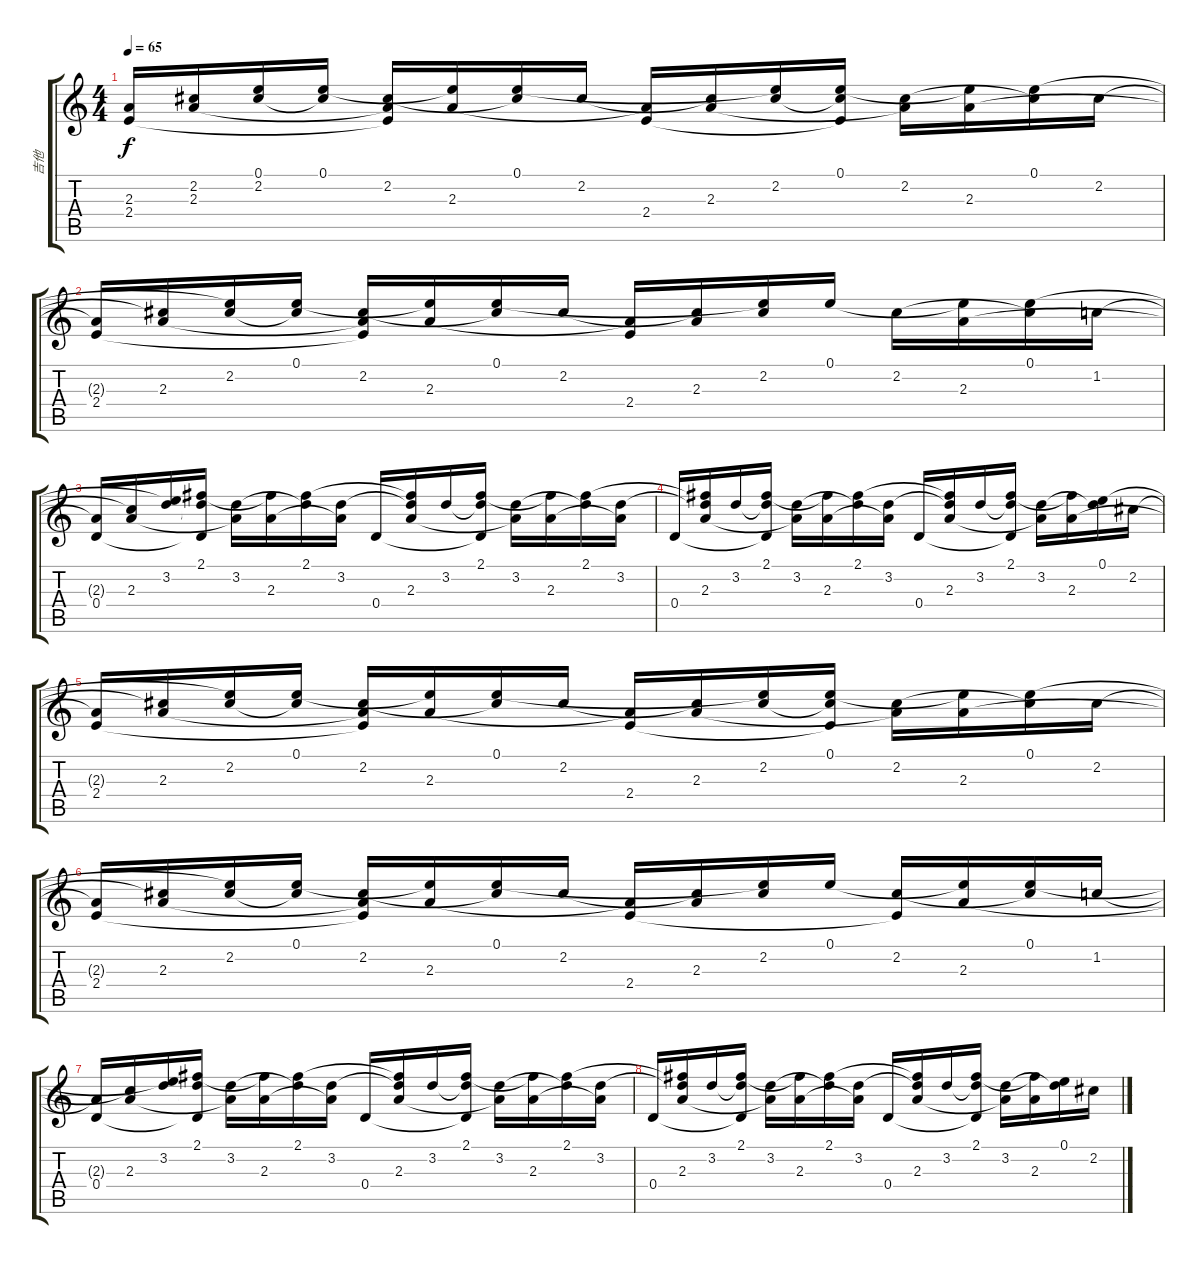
\track ("吉他" "吉他") {instrument acousticguitarnylon}
\staff {score tabs}
\tuning (E4 B3 G3 D3 A2 E2) {hide}
\ts (4 4)
\tempo 65
\clef g2
\ks c
(2.3{t} 2.4).16{dy f} (2.2{t} 2.3).16 (0.1{t} 2.2).16 (0.1 2.2{t}).16 (2.2 2.3{t} 2.4{t}).16 (0.1{t} 2.3).16 (0.1 2.2{t}).16 2.2.16 (2.3{t} 2.4).16 (2.2{t} 2.3).16 (0.1{t} 2.2).16 (0.1 2.2{t} 2.4{t}).16 (2.2 2.3{t}).16 (0.1{t} 2.3).16 (0.1 2.2{t}).16 2.2.16 |
(2.3{t} 2.4).16 (2.2{t} 2.3).16 (0.1{t} 2.2).16 (0.1 2.2{t}).16 (2.2 2.3{t} 2.4{t}).16 (0.1{t} 2.3).16 (0.1 2.2{t}).16 2.2.16 (2.3{t} 2.4).16 (2.2{t} 2.3).16 (0.1{t} 2.2).16 0.1.16 2.2.16 (0.1{t} 2.3).16 (0.1 2.2{t}).16 1.2.16 |
(2.3{t} 0.4).16 (1.2{t} 2.3).16 (0.1{t} 3.2).16 (2.1 3.2{t} 0.4{t}).16 (3.2 2.3{t}).16 (2.1{t} 2.3).16 (2.1 3.2{t}).16 (3.2 2.3{t}).16 0.4.16 (2.1{t} 3.2{t} 2.3).16 3.2.16 (2.1 3.2{t} 0.4{t}).16 (3.2 2.3{t}).16 (2.1{t} 2.3).16 (2.1 3.2{t}).16 (3.2 2.3{t}).16 |
0.4.16 (2.1{t} 3.2{t} 2.3).16 3.2.16 (2.1 3.2{t} 0.4{t}).16 (3.2 2.3{t}).16 (2.1{t} 2.3).16 (2.1 3.2{t}).16 (3.2 2.3{t}).16 0.4.16 (2.1{t} 3.2{t} 2.3).16 3.2.16 (2.1 3.2{t} 0.4{t}).16 (3.2 2.3{t}).16 (2.1{t} 2.3).16 (0.1 3.2{t}).16 2.2.16 |
(2.3{t} 2.4).16 (2.2{t} 2.3).16 (0.1{t} 2.2).16 (0.1 2.2{t}).16 (2.2 2.3{t} 2.4{t}).16 (0.1{t} 2.3).16 (0.1 2.2{t}).16 2.2.16 (2.3{t} 2.4).16 (2.2{t} 2.3).16 (0.1{t} 2.2).16 (0.1 2.2{t} 2.4{t}).16 (2.2 2.3{t}).16 (0.1{t} 2.3).16 (0.1 2.2{t}).16 2.2.16 |
(2.3{t} 2.4).16 (2.2{t} 2.3).16 (0.1{t} 2.2).16 (0.1 2.2{t}).16 (2.2 2.3{t} 2.4{t}).16 (0.1{t} 2.3).16 (0.1 2.2{t}).16 2.2.16 (2.3{t} 2.4).16 (2.2{t} 2.3).16 (0.1{t} 2.2).16 0.1.16 (2.2 2.4{t}).16 (0.1{t} 2.3).16 (0.1 2.2{t}).16 1.2.16 |
(2.3{t} 0.4).16 (1.2{t} 2.3).16 (0.1{t} 3.2).16 (2.1 3.2{t} 0.4{t}).16 (3.2 2.3{t}).16 (2.1{t} 2.3).16 (2.1 3.2{t}).16 (3.2 2.3{t}).16 0.4.16 (2.1{t} 3.2{t} 2.3).16 3.2.16 (2.1 3.2{t} 0.4{t}).16 (3.2 2.3{t}).16 (2.1{t} 2.3).16 (2.1 3.2{t}).16 (3.2 2.3{t}).16 |
0.4.16 (2.1{t} 3.2{t} 2.3).16 3.2.16 (2.1 3.2{t} 0.4{t}).16 (3.2 2.3{t}).16 (2.1{t} 2.3).16 (2.1 3.2{t}).16 (3.2 2.3{t}).16 0.4.16 (2.1{t} 3.2{t} 2.3).16 3.2.16 (2.1 3.2{t} 0.4{t}).16 (3.2 2.3{t}).16 (2.1{t} 2.3).16 (0.1 3.2{t}).16 2.2.16
